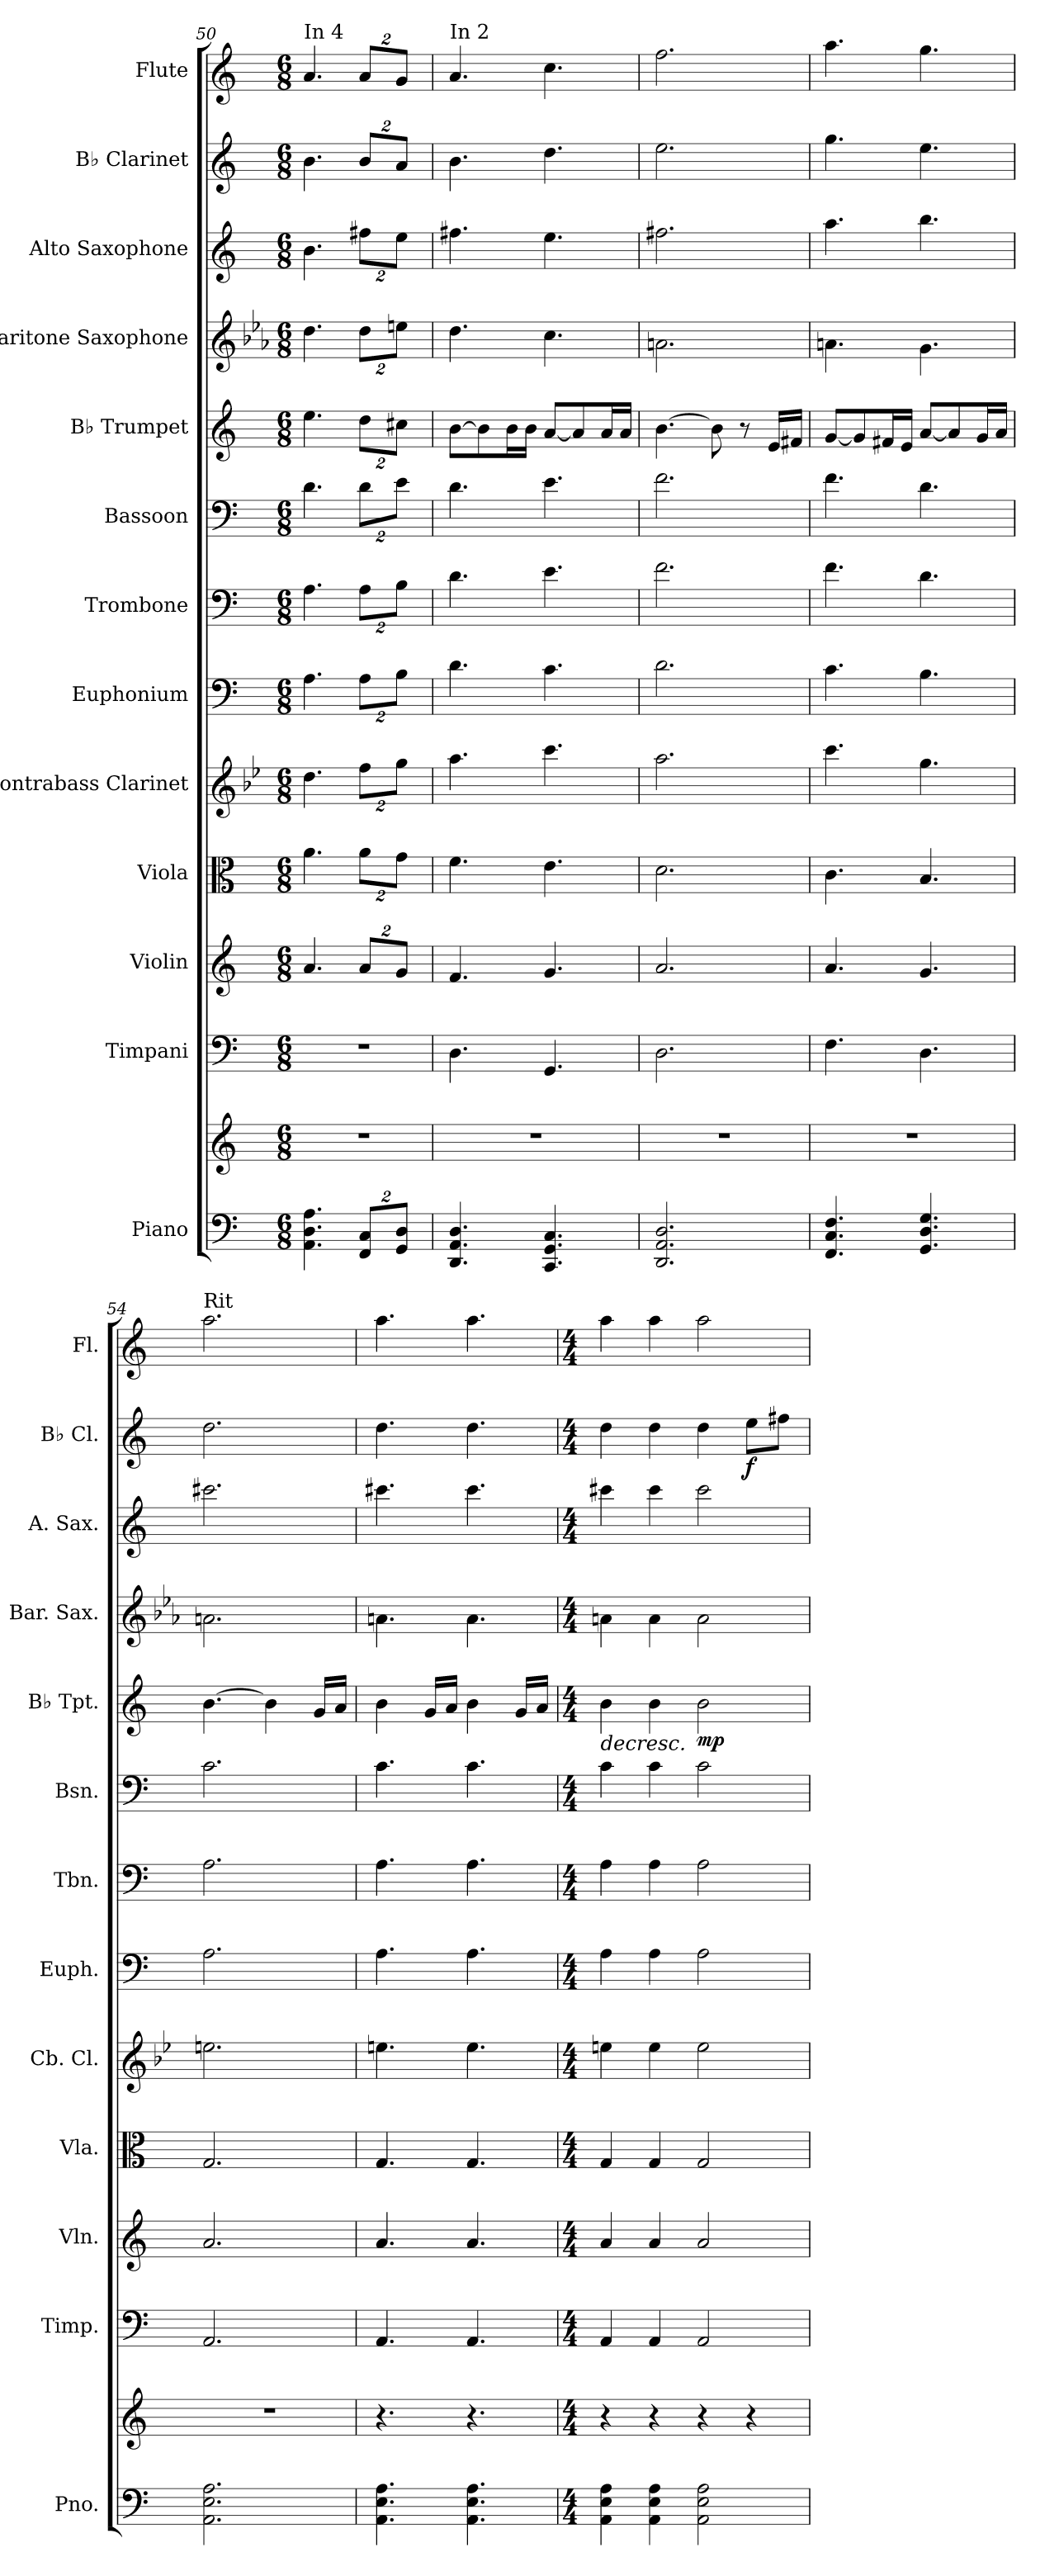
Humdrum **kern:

**kern	**kern	**kern	**kern	**kern	**kern	**kern	**kern	**kern	**kern	**dynam	**kern	**kern	**kern	**dynam	**kern
*part13	*part13	*part12	*part11	*part10	*part9	*part8	*part7	*part6	*part5	*part5	*part4	*part3	*part2	*part2	*part1
*staff14	*staff13	*staff12	*staff11	*staff10	*staff9	*staff8	*staff7	*staff6	*staff5	*staff5	*staff4	*staff3	*staff2	*staff2	*staff1
*I"Piano	*	*I"Timpani	*I"Violin	*I"Viola	*I"Contrabass Clarinet	*I"Euphonium	*I"Trombone	*I"Bassoon	*I"B♭ Trumpet	*	*I"Baritone Saxophone	*I"Alto Saxophone	*I"B♭ Clarinet	*	*I"Flute
*I'Pno.	*	*I'Timp.	*I'Vln.	*I'Vla.	*I'Cb. Cl.	*I'Euph.	*I'Tbn.	*I'Bsn.	*I'B♭ Tpt.	*	*I'Bar. Sax.	*I'A. Sax.	*I'B♭ Cl.	*	*I'Fl.
*clefF4	*clefG2	*clefF4	*clefG2	*clefC3	*clefG2	*clefF4	*clefF4	*clefF4	*clefG2	*	*clefG2	*clefG2	*clefG2	*	*clefG2
*	*	*	*	*	*ITrd15c26	*	*	*	*ITrd1c2	*	*ITrd12c21	*ITrd5c9	*ITrd1c2	*	*
*k[]	*k[]	*k[]	*k[]	*k[]	*k[b-e-]	*k[]	*k[]	*k[]	*k[b-e-]	*	*k[b-e-a-]	*k[b-e-a-]	*k[b-e-]	*	*k[]
*M6/8	*M6/8	*M6/8	*M6/8	*M6/8	*M6/8	*M6/8	*M6/8	*M6/8	*M6/8	*	*M6/8	*M6/8	*M6/8	*	*M6/8
=50	=50	=50	=50	=50	=50	=50	=50	=50	=50	=50	=50	=50	=50	=50	=50
!	!	!	!	!	!	!	!	!	!	!	!	!	!	!	!LO:TX:a:t=In 4
4.AA\ 4.D\ 4.A\	2.r	2.r	4.a/	4.a\	4.D\	4.A\	4.A\	4.d\	4.dd\	.	4.d\	4.d\	4.a\	.	4.a/
*Xbrackettup	*	*	*Xbrackettup	*Xbrackettup	*Xbrackettup	*Xbrackettup	*Xbrackettup	*Xbrackettup	*Xbrackettup	*	*Xbrackettup	*Xbrackettup	*Xbrackettup	*	*Xbrackettup
16%3FF/ 16%3C/L	.	.	16%3a/L	16%3a\L	16%3F\L	16%3A\L	16%3A\L	16%3d\L	16%3cc\L	.	16%3d\L	16%3an\L	16%3a/L	.	16%3a/L
16%3GG/ 16%3D/J	.	.	16%3g/J	16%3g\J	16%3G\J	16%3B\J	16%3B\J	16%3e\J	16%3bn\J	.	16%3en\J	16%3g\J	16%3g/J	.	16%3g/J
=51	=51	=51	=51	=51	=51	=51	=51	=51	=51	=51	=51	=51	=51	=51	=51
!	!	!	!	!	!	!	!	!	!	!	!	!	!	!	!LO:TX:a:t=In 2
4.DD/ 4.AA/ 4.D/	2.r	4.D\	4.f/	4.f\	4.A\	4.d\	4.d\	4.d\	[8a\L	.	4.d\	4.an\	4.a\	.	4.a/
.	.	.	.	.	.	.	.	.	8a\]	.	.	.	.	.	.
.	.	.	.	.	.	.	.	.	16a\L	.	.	.	.	.	.
.	.	.	.	.	.	.	.	.	16a\JJ	.	.	.	.	.	.
4.CC/ 4.GG/ 4.C/	.	4.GG/	4.g/	4.e\	4.c\	4.c\	4.e\	4.e\	[8g/L	.	4.c\	4.g\	4.cc\	.	4.cc\
.	.	.	.	.	.	.	.	.	8g/]	.	.	.	.	.	.
.	.	.	.	.	.	.	.	.	16g/L	.	.	.	.	.	.
.	.	.	.	.	.	.	.	.	16g/JJ	.	.	.	.	.	.
=52	=52	=52	=52	=52	=52	=52	=52	=52	=52	=52	=52	=52	=52	=52	=52
2.DD/ 2.AA/ 2.D/	2.r	2.D\	2.a/	2.d\	2.A\	2.d\	2.f\	2.f\	[4.a\	.	2.An\	2.an\	2.dd\	.	2.ff\
.	.	.	.	.	.	.	.	.	8a\]	.	.	.	.	.	.
.	.	.	.	.	.	.	.	.	8r	.	.	.	.	.	.
.	.	.	.	.	.	.	.	.	16d/LL	.	.	.	.	.	.
.	.	.	.	.	.	.	.	.	16en/JJ	.	.	.	.	.	.
!!LO:PB:g=z
=53	=53	=53	=53	=53	=53	=53	=53	=53	=53	=53	=53	=53	=53	=53	=53
4.FF/ 4.C/ 4.F/	2.r	4.F\	4.a/	4.c\	4.c\	4.c\	4.f\	4.f\	[8f/L	.	4.An\	4.cc\	4.ff\	.	4.aa\
.	.	.	.	.	.	.	.	.	8f/]	.	.	.	.	.	.
.	.	.	.	.	.	.	.	.	16en/L	.	.	.	.	.	.
.	.	.	.	.	.	.	.	.	16d/JJ	.	.	.	.	.	.
4.GG/ 4.D/ 4.G/	.	4.D\	4.g/	4.B/	4.G\	4.B\	4.d\	4.d\	[8g/L	.	4.G\	4.dd\	4.dd\	.	4.gg\
.	.	.	.	.	.	.	.	.	8g/]	.	.	.	.	.	.
.	.	.	.	.	.	.	.	.	16f/L	.	.	.	.	.	.
.	.	.	.	.	.	.	.	.	16g/JJ	.	.	.	.	.	.
=54	=54	=54	=54	=54	=54	=54	=54	=54	=54	=54	=54	=54	=54	=54	=54
!	!	!	!	!	!	!	!	!	!	!	!	!	!	!	!LO:TX:a:t=Rit
2.AA\ 2.E\ 2.A\	2.r	2.AA/	2.a/	2.G/	2.En\	2.A\	2.A\	2.c\	[4.a\	.	2.An\	2.een\	2.cc\	.	2.aa\
.	.	.	.	.	.	.	.	.	4a\]	.	.	.	.	.	.
.	.	.	.	.	.	.	.	.	16f/LL	.	.	.	.	.	.
.	.	.	.	.	.	.	.	.	16g/JJ	.	.	.	.	.	.
=55	=55	=55	=55	=55	=55	=55	=55	=55	=55	=55	=55	=55	=55	=55	=55
4.AA\ 4.E\ 4.A\	4.r	4.AA/	4.a/	4.G/	4.En\	4.A\	4.A\	4.c\	4a\	.	4.An\	4.een\	4.cc\	.	4.aa\
.	.	.	.	.	.	.	.	.	16f/LL	.	.	.	.	.	.
.	.	.	.	.	.	.	.	.	16g/JJ	.	.	.	.	.	.
4.AA\ 4.E\ 4.A\	4.r	4.AA/	4.a/	4.G/	4.E\	4.A\	4.A\	4.c\	4a\	.	4.A\	4.ee\	4.cc\	.	4.aa\
.	.	.	.	.	.	.	.	.	16f/LL	.	.	.	.	.	.
.	.	.	.	.	.	.	.	.	16g/JJ	.	.	.	.	.	.
=56	=56	=56	=56	=56	=56	=56	=56	=56	=56	=56	=56	=56	=56	=56	=56
*M4/4	*M4/4	*M4/4	*M4/4	*M4/4	*M4/4	*M4/4	*M4/4	*M4/4	*M4/4	*	*M4/4	*M4/4	*M4/4	*	*M4/4
*	*	*	*	*	*	*	*	*	*	*	*	*	*	*	*MM95
!	!	!	!	!	!	!	!	!	!	!LO:HP:b	!	!	!	!	!
4AA\ 4E\ 4A\	4r	4AA/	4a/	4G/	4En\	4A\	4A\	4c\	4a\	>	4An\	4een\	4cc\	.	4aa\
4AA\ 4E\ 4A\	4r	4AA/	4a/	4G/	4E\	4A\	4A\	4c\	4a\	.	4A\	4ee\	4cc\	.	4aa\
!	!	!	!	!	!	!	!	!	!	!LO:DY:b	!	!	!	!	!
2AA\ 2E\ 2A\	4r	2AA/	2a/	2G/	2E\	2A\	2A\	2c\	2a\	mp	2A\	2ee\	4cc\	.	2aa\
!	!	!	!	!	!	!	!	!	!	!	!	!	!	!LO:DY:b	!
.	4r	.	.	.	.	.	.	.	.	.	.	.	8dd\L	f	.
.	.	.	.	.	.	.	.	.	.	.	.	.	8een\J	.	.
.	.	.	.	.	.	.	.	.	.	]	.	.	.	.	.
=	=	=	=	=	=	=	=	=	=	=	=	=	=	=	=
*-	*-	*-	*-	*-	*-	*-	*-	*-	*-	*-	*-	*-	*-	*-	*-
